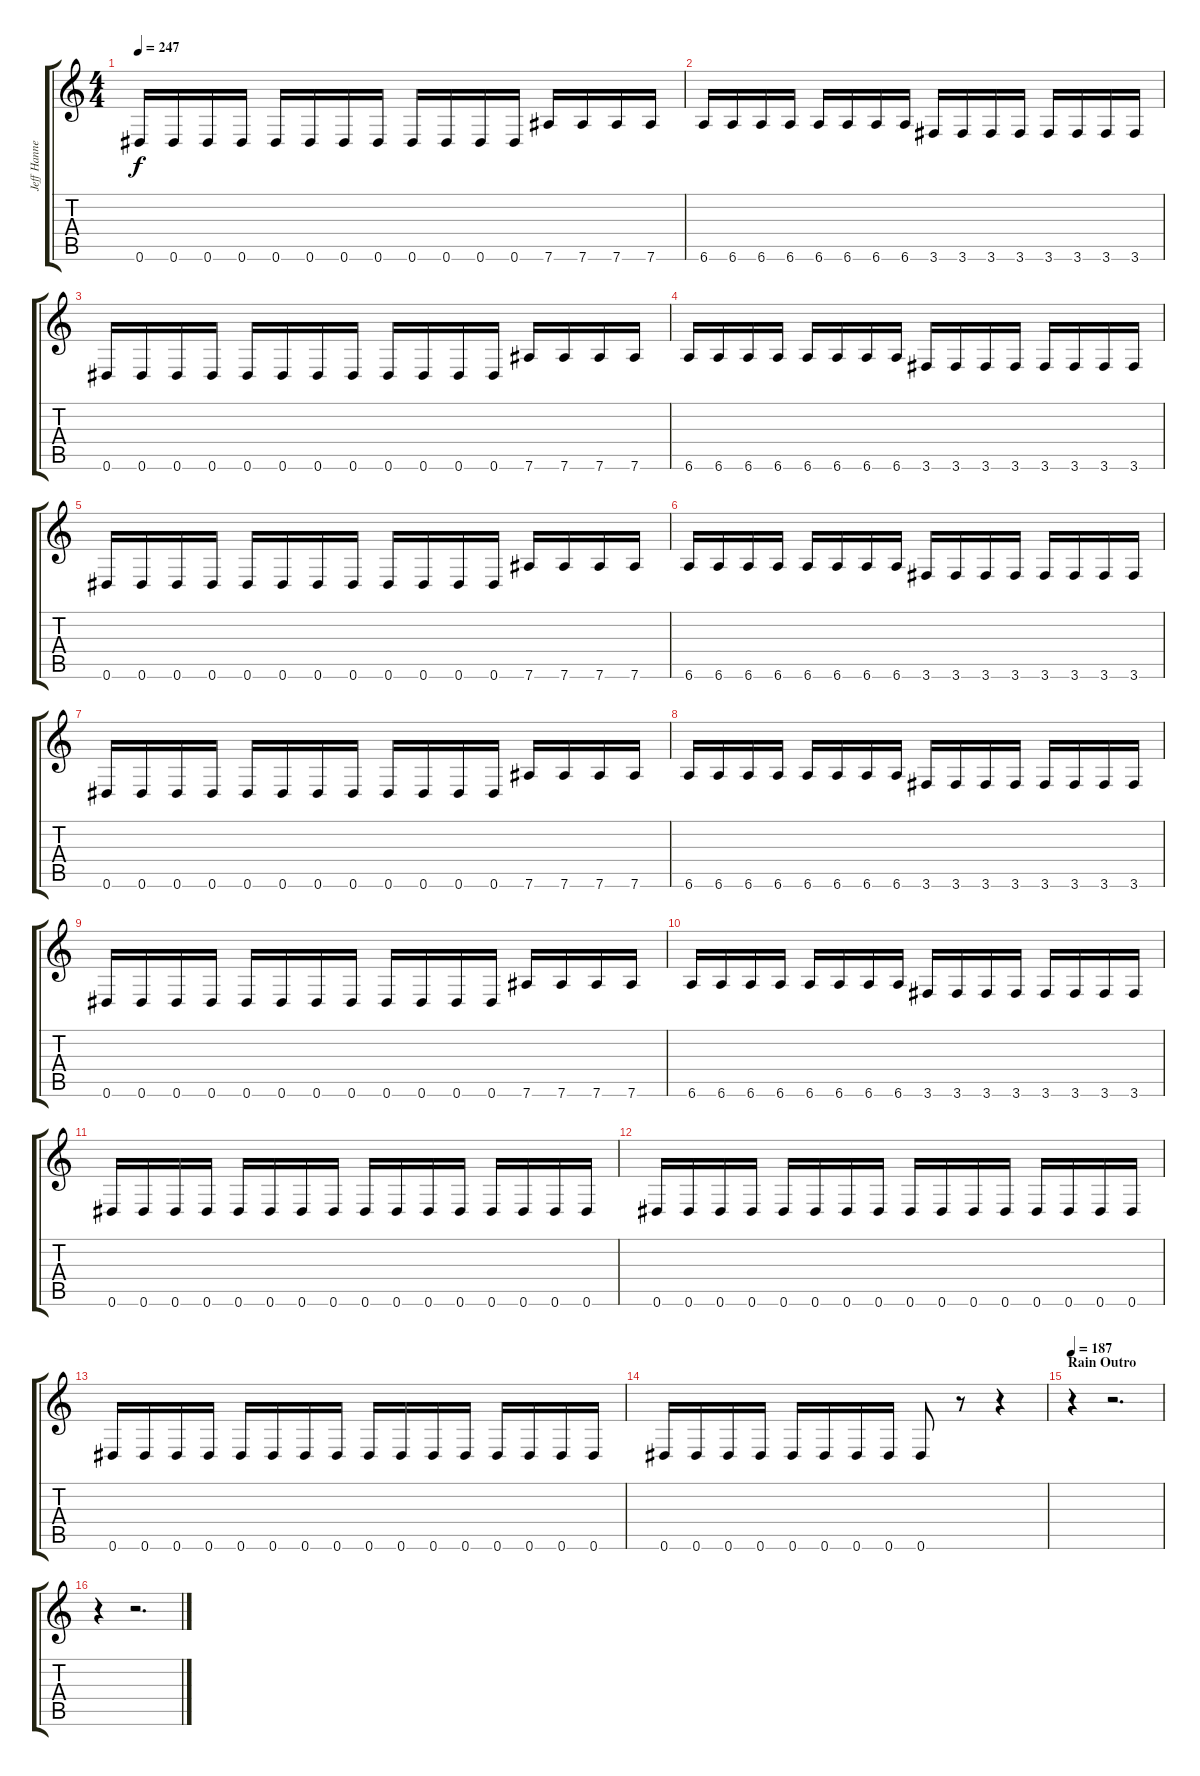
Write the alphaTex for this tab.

\track ("Jeff Hanneman" "Jeff Hanne") {instrument distortionguitar}
\staff {score tabs}
\tuning (Eb4 Bb3 Gb3 Db3 Ab2 Eb2) {hide}
\ts (4 4)
\tempo 247
\clef g2
\ks c
0.6.16{dy f} 0.6.16 0.6.16 0.6.16 0.6.16 0.6.16 0.6.16 0.6.16 0.6.16 0.6.16 0.6.16 0.6.16 7.6.16 7.6.16 7.6.16 7.6.16 |
6.6.16 6.6.16 6.6.16 6.6.16 6.6.16 6.6.16 6.6.16 6.6.16 3.6.16 3.6.16 3.6.16 3.6.16 3.6.16 3.6.16 3.6.16 3.6.16 |
0.6.16 0.6.16 0.6.16 0.6.16 0.6.16 0.6.16 0.6.16 0.6.16 0.6.16 0.6.16 0.6.16 0.6.16 7.6.16 7.6.16 7.6.16 7.6.16 |
6.6.16 6.6.16 6.6.16 6.6.16 6.6.16 6.6.16 6.6.16 6.6.16 3.6.16 3.6.16 3.6.16 3.6.16 3.6.16 3.6.16 3.6.16 3.6.16 |
0.6.16 0.6.16 0.6.16 0.6.16 0.6.16 0.6.16 0.6.16 0.6.16 0.6.16 0.6.16 0.6.16 0.6.16 7.6.16 7.6.16 7.6.16 7.6.16 |
6.6.16 6.6.16 6.6.16 6.6.16 6.6.16 6.6.16 6.6.16 6.6.16 3.6.16 3.6.16 3.6.16 3.6.16 3.6.16 3.6.16 3.6.16 3.6.16 |
0.6.16 0.6.16 0.6.16 0.6.16 0.6.16 0.6.16 0.6.16 0.6.16 0.6.16 0.6.16 0.6.16 0.6.16 7.6.16 7.6.16 7.6.16 7.6.16 |
6.6.16 6.6.16 6.6.16 6.6.16 6.6.16 6.6.16 6.6.16 6.6.16 3.6.16 3.6.16 3.6.16 3.6.16 3.6.16 3.6.16 3.6.16 3.6.16 |
0.6.16 0.6.16 0.6.16 0.6.16 0.6.16 0.6.16 0.6.16 0.6.16 0.6.16 0.6.16 0.6.16 0.6.16 7.6.16 7.6.16 7.6.16 7.6.16 |
6.6.16 6.6.16 6.6.16 6.6.16 6.6.16 6.6.16 6.6.16 6.6.16 3.6.16 3.6.16 3.6.16 3.6.16 3.6.16 3.6.16 3.6.16 3.6.16 |
0.6.16 0.6.16 0.6.16 0.6.16 0.6.16 0.6.16 0.6.16 0.6.16 0.6.16 0.6.16 0.6.16 0.6.16 0.6.16 0.6.16 0.6.16 0.6.16 |
0.6.16 0.6.16 0.6.16 0.6.16 0.6.16 0.6.16 0.6.16 0.6.16 0.6.16 0.6.16 0.6.16 0.6.16 0.6.16 0.6.16 0.6.16 0.6.16 |
0.6.16 0.6.16 0.6.16 0.6.16 0.6.16 0.6.16 0.6.16 0.6.16 0.6.16 0.6.16 0.6.16 0.6.16 0.6.16 0.6.16 0.6.16 0.6.16 |
0.6.16 0.6.16 0.6.16 0.6.16 0.6.16 0.6.16 0.6.16 0.6.16 0.6.8 r.8 r.4 |
\section ("" "Rain Outro")
\tempo 187
r.4 r.2{d} |
r.4 r.2{d}
